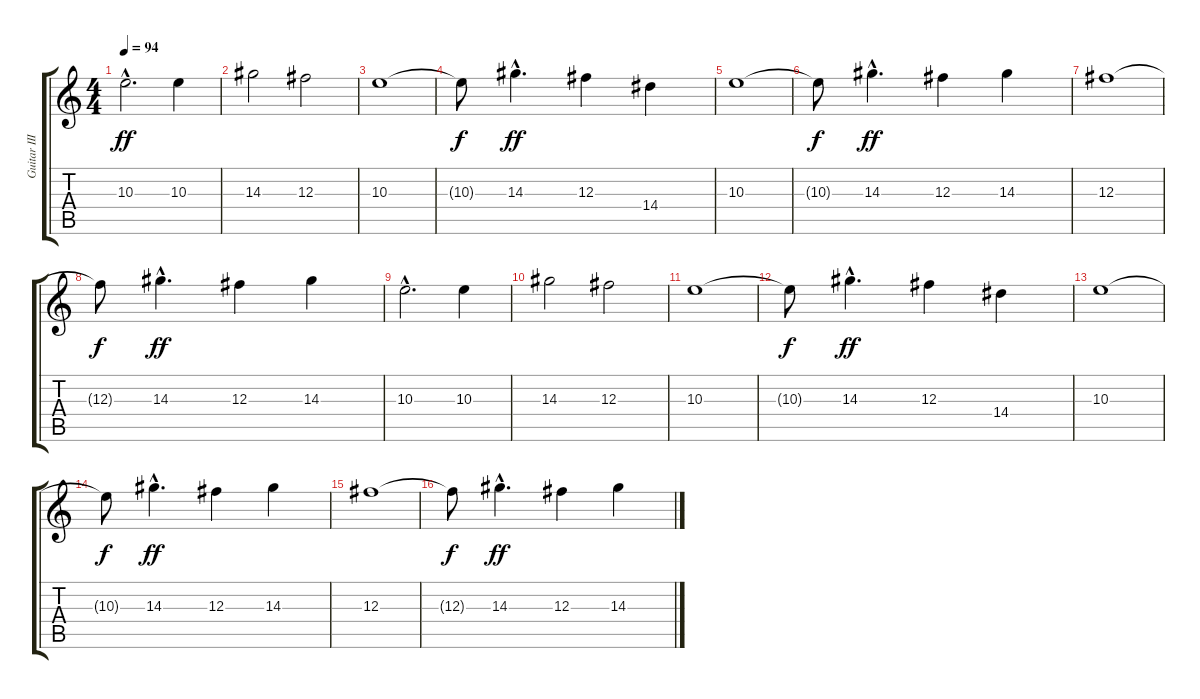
\track ("Guitar III" "Guitar III") {instrument overdrivenguitar}
\staff {score tabs}
\tuning (Eb4 Bb3 Gb3 Db3 Ab2 Eb2) {hide}
\ts (4 4)
\tempo 94
\clef g2
\ks c
10.3{hac}.2{d dy ff} 10.3.4 |
14.3.2 12.3.2 |
10.3.1 |
10.3{t}.8{dy f} 14.3{hac}.4{d dy ff} 12.3.4 14.4.4 |
10.3.1 |
10.3{t}.8{dy f} 14.3{hac}.4{d dy ff} 12.3.4 14.3.4 |
12.3.1 |
12.3{t}.8{dy f} 14.3{hac}.4{d dy ff} 12.3.4 14.3.4 |
10.3{hac}.2{d} 10.3.4 |
14.3.2 12.3.2 |
10.3.1 |
10.3{t}.8{dy f} 14.3{hac}.4{d dy ff} 12.3.4 14.4.4 |
10.3.1 |
10.3{t}.8{dy f} 14.3{hac}.4{d dy ff} 12.3.4 14.3.4 |
12.3.1 |
12.3{t}.8{dy f} 14.3{hac}.4{d dy ff} 12.3.4 14.3.4
